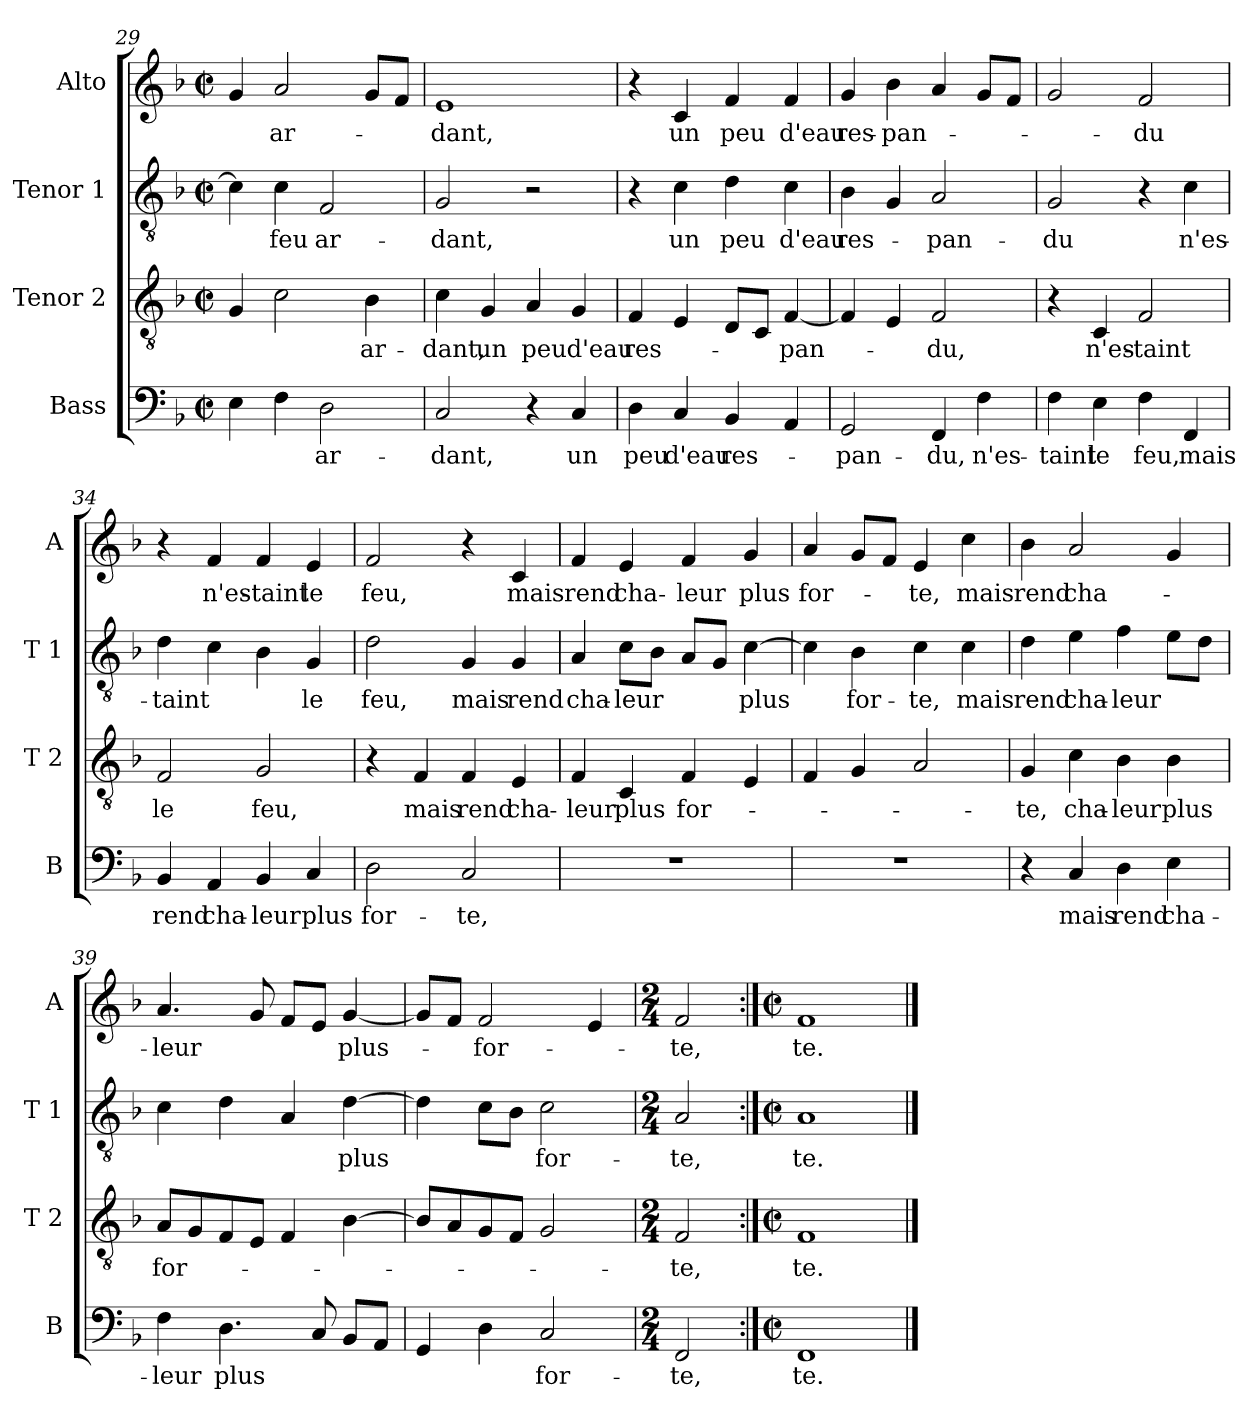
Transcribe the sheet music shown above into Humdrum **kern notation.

**kern	**text	**kern	**text	**kern	**text	**kern	**text
*part4	*part4	*part3	*part3	*part2	*part2	*part1	*part1
*staff4	*staff4	*staff3	*staff3	*staff2	*staff2	*staff1	*staff1
*I"Bass	*	*I"Tenor 2	*	*I"Tenor 1	*	*I"Alto	*
*I'B	*	*I'T 2	*	*I'T 1	*	*I'A	*
*clefF4	*	*clefGv2	*	*clefGv2	*	*clefG2	*
*k[b-]	*	*k[b-]	*	*k[b-]	*	*k[b-]	*
*F:	*	*F:	*	*F:	*	*F:	*
*M2/2	*	*M2/2	*	*M2/2	*	*M2/2	*
*met(c|)	*	*met(c|)	*	*met(c|)	*	*met(c|)	*
=29	=29	=29	=29	=29	=29	=29	=29
4E\	.	4G/	.	4c\]	.	4g/	.
!	!	!	!	!	!LO:LY:b	!	!LO:LY:b
4F\	.	2c\	.	4c\	feu	2a/	ar-
!	!LO:LY:b	!	!	!	!LO:LY:b	!	!
2D\	ar-	.	.	2F/	ar-	.	.
!	!	!	!LO:LY:b	!	!	!	!
.	.	4B-\	ar-	.	.	8g/L	.
.	.	.	.	.	.	8f/J	.
=30	=30	=30	=30	=30	=30	=30	=30
!	!LO:LY:b	!	!LO:LY:b	!	!LO:LY:b	!	!LO:LY:b
2C/	-dant,	4c\	-dant,	2G/	-dant,	1e	-dant,
!	!	!	!LO:LY:b	!	!	!	!
.	.	4G/	un	.	.	.	.
!	!	!	!LO:LY:b	!	!	!	!
4r	.	4A/	peu	2r	.	.	.
!	!LO:LY:b	!	!LO:LY:b	!	!	!	!
4C/	un	4G/	d'eau	.	.	.	.
!!LO:LB:g=z
=31	=31	=31	=31	=31	=31	=31	=31
!	!LO:LY:b	!	!LO:LY:b	!	!	!	!
4D\	peu	4F/	res-	4r	.	4r	.
!	!LO:LY:b	!	!	!	!LO:LY:b	!	!LO:LY:b
4C/	d'eau	4E/	.	4c\	un	4c/	un
!	!LO:LY:b	!	!	!	!LO:LY:b	!	!LO:LY:b
4BB-/	res-	8D/L	.	4d\	peu	4f/	peu
.	.	8C/J	.	.	.	.	.
!	!	!	!LO:LY:b	!	!LO:LY:b	!	!LO:LY:b
4AA/	.	[4F/	-pan-	4c\	d'eau	4f/	d'eau
=32	=32	=32	=32	=32	=32	=32	=32
!	!LO:LY:b	!	!	!	!LO:LY:b	!	!LO:LY:b
2GG/	-pan-	4F/]	.	4B-\	res-	4g/	res-
!	!	!	!	!	!	!	!LO:LY:b
.	.	4E/	.	4G/	.	4b-\	-pan-
!	!LO:LY:b	!	!LO:LY:b	!	!LO:LY:b	!	!
4FF/	-du,	2F/	-du,	2A/	-pan-	4a/	.
!	!LO:LY:b	!	!	!	!	!	!
4F\	n'es-	.	.	.	.	8g/L	.
.	.	.	.	.	.	8f/J	.
=33	=33	=33	=33	=33	=33	=33	=33
!	!LO:LY:b	!	!	!	!LO:LY:b	!	!
4F\	-taint	4r	.	2G/	-du	2g/	.
!	!LO:LY:b	!	!LO:LY:b	!	!	!	!
4E\	le	4C/	n'es-	.	.	.	.
!	!LO:LY:b	!	!LO:LY:b	!	!	!	!LO:LY:b
4F\	feu,	2F/	-taint	4r	.	2f/	-du
!	!LO:LY:b	!	!	!	!LO:LY:b	!	!
4FF/	mais	.	.	4c\	n'es-	.	.
=34	=34	=34	=34	=34	=34	=34	=34
!	!LO:LY:b	!	!LO:LY:b	!	!LO:LY:b	!	!
4BB-/	rend	2F/	le	4d\	-taint	4r	.
!	!LO:LY:b	!	!	!	!	!	!LO:LY:b
4AA/	cha-	.	.	4c\	.	4f/	n'es-
!	!LO:LY:b	!	!LO:LY:b	!	!	!	!LO:LY:b
4BB-/	-leur	2G/	feu,	4B-\	.	4f/	-taint
!	!LO:LY:b	!	!	!	!LO:LY:b	!	!LO:LY:b
4C/	plus	.	.	4G/	le	4e/	le
=35	=35	=35	=35	=35	=35	=35	=35
!	!LO:LY:b	!	!	!	!LO:LY:b	!	!LO:LY:b
2D\	for-	4r	.	2d\	feu,	2f/	feu,
!	!	!	!LO:LY:b	!	!	!	!
.	.	4F/	mais	.	.	.	.
!	!LO:LY:b	!	!LO:LY:b	!	!LO:LY:b	!	!
2C/	-te,	4F/	rend	4G/	mais	4r	.
!	!	!	!LO:LY:b	!	!LO:LY:b	!	!LO:LY:b
.	.	4E/	cha-	4G/	rend	4c/	mais
=36	=36	=36	=36	=36	=36	=36	=36
!	!	!	!LO:LY:b	!	!LO:LY:b	!	!LO:LY:b
1r	.	4F/	-leur	4A/	cha-	4f/	rend
!	!	!	!LO:LY:b	!	!LO:LY:b	!	!LO:LY:b
.	.	4C/	plus	8c\L	-leur	4e/	cha-
.	.	.	.	8B-\J	.	.	.
!	!	!	!LO:LY:b	!	!	!	!LO:LY:b
.	.	4F/	for-	8A/L	.	4f/	-leur
.	.	.	.	8G/J	.	.	.
!	!	!	!	!	!LO:LY:b	!	!LO:LY:b
.	.	4E/	.	[4c\	plus	4g/	plus
!!LO:LB:g=z
=37	=37	=37	=37	=37	=37	=37	=37
!	!	!	!	!	!	!	!LO:LY:b
1r	.	4F/	.	4c\]	.	4a/	for-
!	!	!	!	!	!LO:LY:b	!	!
.	.	4G/	.	4B-\	for-	8g/L	.
.	.	.	.	.	.	8f/J	.
!	!	!	!	!	!LO:LY:b	!	!LO:LY:b
.	.	2A/	.	4c\	-te,	4e/	-te,
!	!	!	!	!	!LO:LY:b	!	!LO:LY:b
.	.	.	.	4c\	mais	4cc\	mais
=38	=38	=38	=38	=38	=38	=38	=38
!	!	!	!LO:LY:b	!	!LO:LY:b	!	!LO:LY:b
4r	.	4G/	-te,	4d\	rend	4b-\	rend
!	!LO:LY:b	!	!LO:LY:b	!	!LO:LY:b	!	!LO:LY:b
4C/	mais	4c\	cha-	4e\	cha-	2a/	cha-
!	!LO:LY:b	!	!LO:LY:b	!	!LO:LY:b	!	!
4D\	rend	4B-\	-leur	4f\	-leur	.	.
!	!LO:LY:b	!	!LO:LY:b	!	!	!	!
4E\	cha-	4B-\	plus	8e\L	.	4g/	.
.	.	.	.	8d\J	.	.	.
=39	=39	=39	=39	=39	=39	=39	=39
!	!LO:LY:b	!	!LO:LY:b	!	!	!	!LO:LY:b
4F\	-leur	8A/L	for-	4c\	.	4.a/	-leur
.	.	8G/	.	.	.	.	.
!	!LO:LY:b	!	!	!	!	!	!
4.D\	plus	8F/	.	4d\	.	.	.
.	.	8E/J	.	.	.	8g/	.
.	.	4F/	.	4A/	.	8f/L	.
8C/	.	.	.	.	.	8e/J	.
!	!	!	!	!	!LO:LY:b	!	!LO:LY:b
8BB-/L	.	[4B-\	.	[4d\	plus	[4g/	plus-
8AA/J	.	.	.	.	.	.	.
=40	=40	=40	=40	=40	=40	=40	=40
4GG/	.	8B-/L]	.	4d\]	.	8g/L]	.
.	.	8A/	.	.	.	8f/J	.
!	!	!	!	!	!	!	!LO:LY:b
4D\	.	8G/	.	8c\L	.	2f/	-for-
.	.	8F/J	.	8B-\J	.	.	.
!	!LO:LY:b	!	!	!	!LO:LY:b	!	!
2C/	for-	2G/	.	2c\	for-	.	.
.	.	.	.	.	.	4e/	.
=41	=41	=41	=41	=41	=41	=41	=41
*M2/4	*	*M2/4	*	*M2/4	*	*M2/4	*
!	!LO:LY:b	!	!LO:LY:b	!	!LO:LY:b	!	!LO:LY:b
2FF/	-te,	2F/	-te,	2A/	-te,	2f/	-te,
=42:|!	=42:|!	=42:|!	=42:|!	=42:|!	=42:|!	=42:|!	=42:|!
*M2/2	*	*M2/2	*	*M2/2	*	*M2/2	*
*met(c|)	*	*met(c|)	*	*met(c|)	*	*met(c|)	*
!	!LO:LY:b	!	!LO:LY:b	!	!LO:LY:b	!	!LO:LY:b
1FF	te.	1F	te.	1A	te.	1f	te.
==	==	==	==	==	==	==	==
*-	*-	*-	*-	*-	*-	*-	*-
